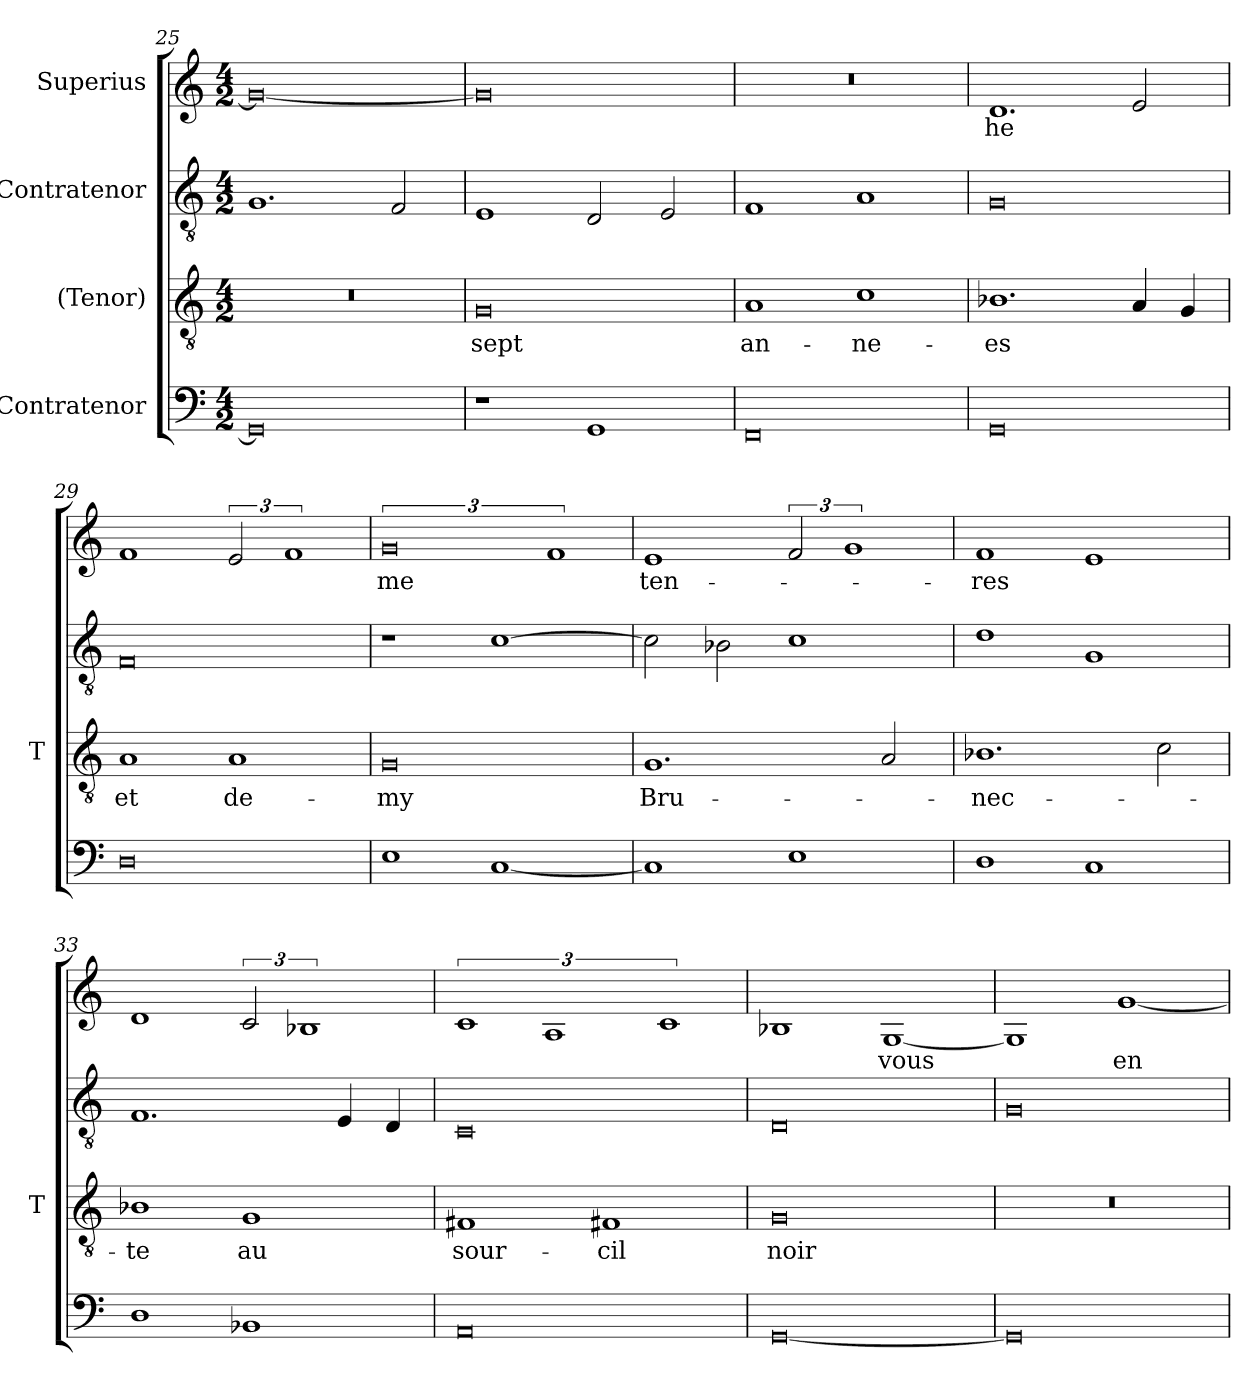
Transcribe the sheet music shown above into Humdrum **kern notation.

**kern	**kern	**text	**kern	**kern	**text
*part4	*part3	*part3	*part2	*part1	*part1
*staff4	*staff3	*staff3	*staff2	*staff1	*staff1
*I"Contratenor	*I"(Tenor)	*	*I"Contratenor	*I"Superius	*
*	*I'T	*	*	*	*
*clefF4	*clefGv2	*	*clefGv2	*clefG2	*
*M4/2	*M4/2	*	*M4/2	*M4/2	*
=25	=25	=25	=25	=25	=25
0GG]	0r	.	1.G	0g_	.
.	.	.	2F	.	.
=26	=26	=26	=26	=26	=26
1r	0G	-sept	1E	0g]	.
1GG	.	.	2D	.	.
.	.	.	2E	.	.
=27	=27	=27	=27	=27	=27
0FF	1A	an-	1F	0r	.
.	1c	-ne-	1A	.	.
=28	=28	=28	=28	=28	=28
0GG	1.B-X	-es	0G	1.d	-he
.	4A	.	.	2e	.
.	4G	.	.	.	.
=29	=29	=29	=29	=29	=29
0D	1A	-et	0F	1f	.
.	1A	de-	.	3e	.
.	.	.	.	3%2f	.
=30	=30	=30	=30	=30	=30
1E	0G	-my	1r	3%4g	-me
[1C	.	.	[1c	.	.
.	.	.	.	3%2f	.
=31	=31	=31	=31	=31	=31
1C]	1.G	Bru-	2c]	1e	ten-
.	.	.	2B-X	.	.
1E	.	.	1c	3f	.
.	.	.	.	3%2g	.
.	2A	.	.	.	.
=32	=32	=32	=32	=32	=32
1D	1.B-X	-nec-	1d	1f	-res
1C	.	.	1G	1e	.
.	2c	.	.	.	.
=33	=33	=33	=33	=33	=33
1D	1B-X	-te	1.F	1d	.
1BB-X	1G	-au	.	3c	.
.	.	.	.	3%2B-X	.
.	.	.	4E	.	.
.	.	.	4D	.	.
=34	=34	=34	=34	=34	=34
0AA	1F#X	sour-	0C	3%2c	.
.	.	.	.	3%2A	.
.	1F#X	-cil	.	.	.
.	.	.	.	3%2c	.
=35	=35	=35	=35	=35	=35
[0GG	0G	-noir	0D	1B-X	.
.	.	.	.	[1G	-vous
=36	=36	=36	=36	=36	=36
0GG]	0r	.	0G	1G]	.
.	.	.	.	[1g	-en
=	=	=	=	=	=
*-	*-	*-	*-	*-	*-
